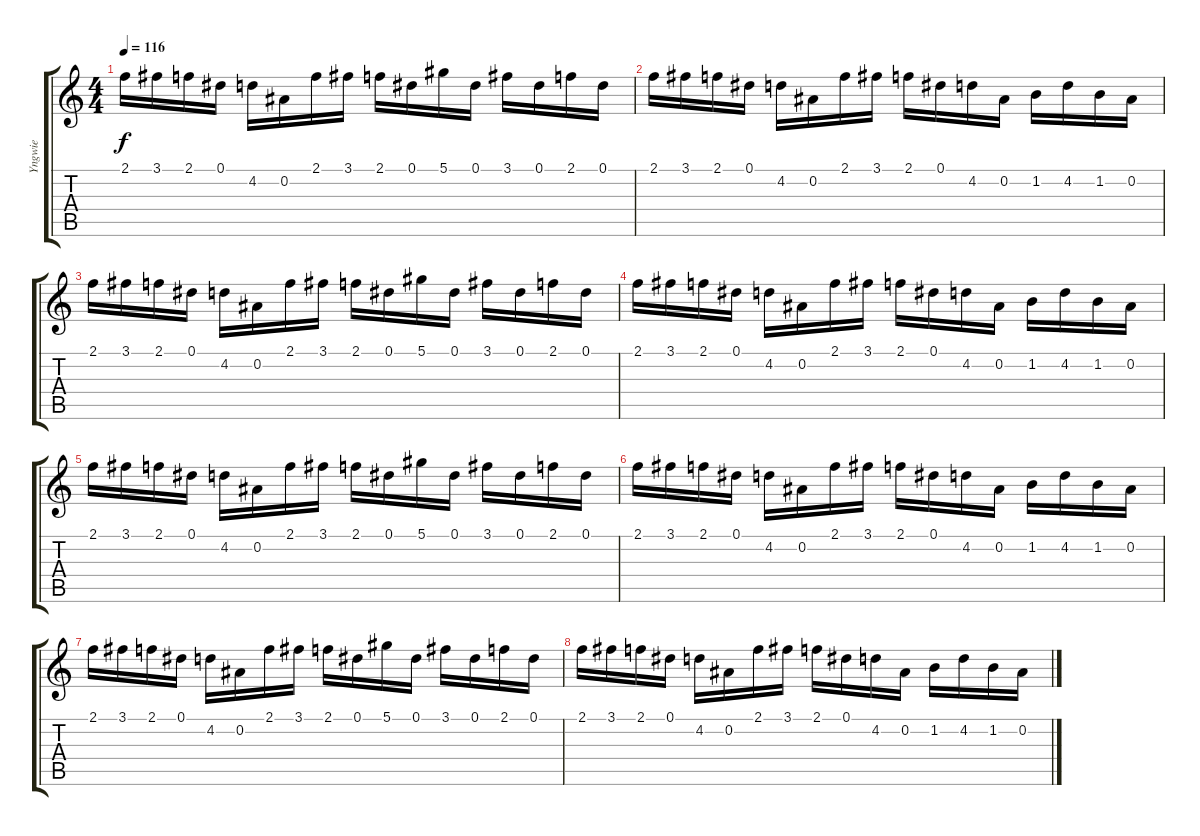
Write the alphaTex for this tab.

\track ("Yngwie" "Yngwie") {instrument distortionguitar}
\staff {score tabs}
\tuning (Eb4 Bb3 Gb3 Db3 Ab2 Eb2) {hide}
\ts (4 4)
\section ("" "")
\tempo 116
\clef g2
\ks c
2.1.16{dy f} 3.1.16 2.1.16 0.1.16 4.2.16 0.2.16 2.1.16 3.1.16 2.1.16 0.1.16 5.1.16 0.1.16 3.1.16 0.1.16 2.1.16 0.1.16 |
2.1.16 3.1.16 2.1.16 0.1.16 4.2.16 0.2.16 2.1.16 3.1.16 2.1.16 0.1.16 4.2.16 0.2.16 1.2.16 4.2.16 1.2.16 0.2.16 |
2.1.16 3.1.16 2.1.16 0.1.16 4.2.16 0.2.16 2.1.16 3.1.16 2.1.16 0.1.16 5.1.16 0.1.16 3.1.16 0.1.16 2.1.16 0.1.16 |
2.1.16 3.1.16 2.1.16 0.1.16 4.2.16 0.2.16 2.1.16 3.1.16 2.1.16 0.1.16 4.2.16 0.2.16 1.2.16 4.2.16 1.2.16 0.2.16 |
2.1.16 3.1.16 2.1.16 0.1.16 4.2.16 0.2.16 2.1.16 3.1.16 2.1.16 0.1.16 5.1.16 0.1.16 3.1.16 0.1.16 2.1.16 0.1.16 |
2.1.16 3.1.16 2.1.16 0.1.16 4.2.16 0.2.16 2.1.16 3.1.16 2.1.16 0.1.16 4.2.16 0.2.16 1.2.16 4.2.16 1.2.16 0.2.16 |
2.1.16 3.1.16 2.1.16 0.1.16 4.2.16 0.2.16 2.1.16 3.1.16 2.1.16 0.1.16 5.1.16 0.1.16 3.1.16 0.1.16 2.1.16 0.1.16 |
2.1.16 3.1.16 2.1.16 0.1.16 4.2.16 0.2.16 2.1.16 3.1.16 2.1.16 0.1.16 4.2.16 0.2.16 1.2.16 4.2.16 1.2.16 0.2.16
